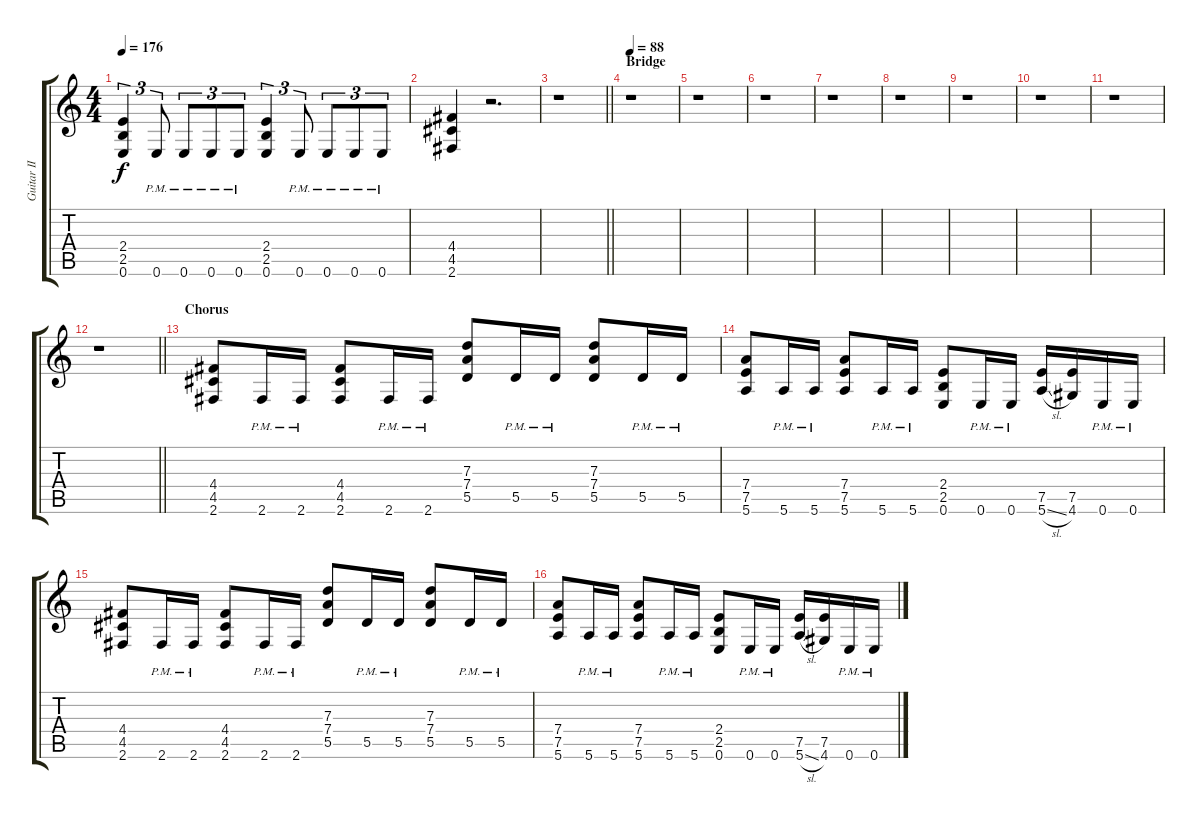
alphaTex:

\track ("Guitar II" "Guitar II") {instrument overdrivenguitar}
\staff {score tabs}
\tuning (E4 B3 G3 D3 A2 E2) {hide}
\ts (4 4)
\tempo 176
\clef g2
\ks c
(2.4 2.5 0.6).4{tu (3 2) dy f} 0.6{pm}.8{tu (3 2)} 0.6{pm}.8{tu (3 2)} 0.6{pm}.8{tu (3 2)} 0.6{pm}.8{tu (3 2)} (2.4 2.5 0.6).4{tu (3 2)} 0.6{pm}.8{tu (3 2)} 0.6{pm}.8{tu (3 2)} 0.6{pm}.8{tu (3 2)} 0.6{pm}.8{tu (3 2)} |
(4.4 4.5 2.6).4 r.2{d} |
\barLineRight lightlight
r.1 |
\section ("" "Bridge")
\tempo 88
r.1 |
r.1 |
r.1 |
r.1 |
r.1 |
r.1 |
r.1 |
r.1 |
\barLineRight lightlight
r.1 |
\section ("" "Chorus")
(4.4 4.5 2.6).8 2.6{pm}.16 2.6{pm}.16 (4.4 4.5 2.6).8 2.6{pm}.16 2.6{pm}.16 (7.3 7.4 5.5).8 5.5{pm}.16 5.5{pm}.16 (7.3 7.4 5.5).8 5.5{pm}.16 5.5{pm}.16 |
(7.4 7.5 5.6).8 5.6{pm}.16 5.6{pm}.16 (7.4 7.5 5.6).8 5.6{pm}.16 5.6{pm}.16 (2.4 2.5 0.6).8 0.6{pm}.16 0.6{pm}.16 (7.5 5.6{sl}).16 (7.5 4.6).16 0.6{pm}.16 0.6{pm}.16 |
(4.4 4.5 2.6).8 2.6{pm}.16 2.6{pm}.16 (4.4 4.5 2.6).8 2.6{pm}.16 2.6{pm}.16 (7.3 7.4 5.5).8 5.5{pm}.16 5.5{pm}.16 (7.3 7.4 5.5).8 5.5{pm}.16 5.5{pm}.16 |
(7.4 7.5 5.6).8 5.6{pm}.16 5.6{pm}.16 (7.4 7.5 5.6).8 5.6{pm}.16 5.6{pm}.16 (2.4 2.5 0.6).8 0.6{pm}.16 0.6{pm}.16 (7.5 5.6{sl}).16 (7.5 4.6).16 0.6{pm}.16 0.6{pm}.16
